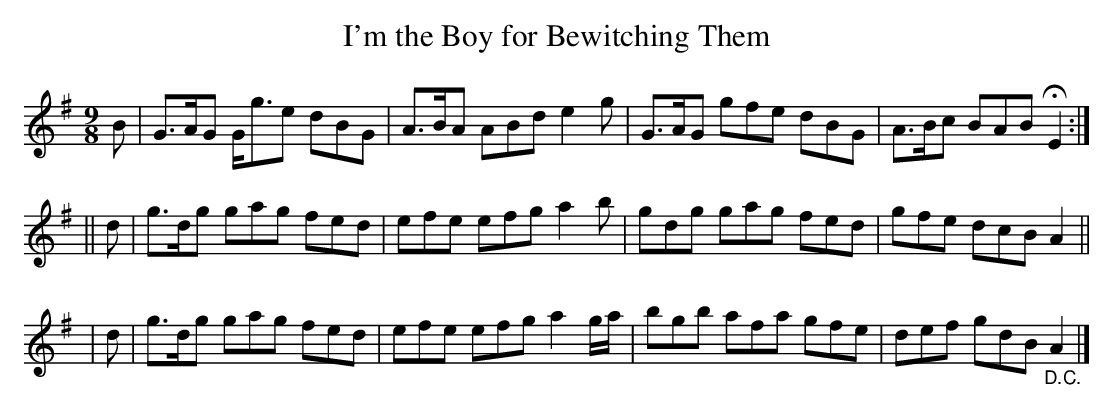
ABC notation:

X:1
T: I'm the Boy for Bewitching Them
M: 9/8
K: G
   B | G>AG G<ge dBG | A>BA ABd e2g    | G>AG gfe dBG | A>Bc BAB HE2 :|
|| d | g>dg gag  fed | efe  efg a2b    | gdg  gag fed | gfe  dcB A2 ||
|  d | g>dg gag  fed | efe  efg a2g/a/ | bgb  afa gfe | def  gdB "_D.C."A2 |]
